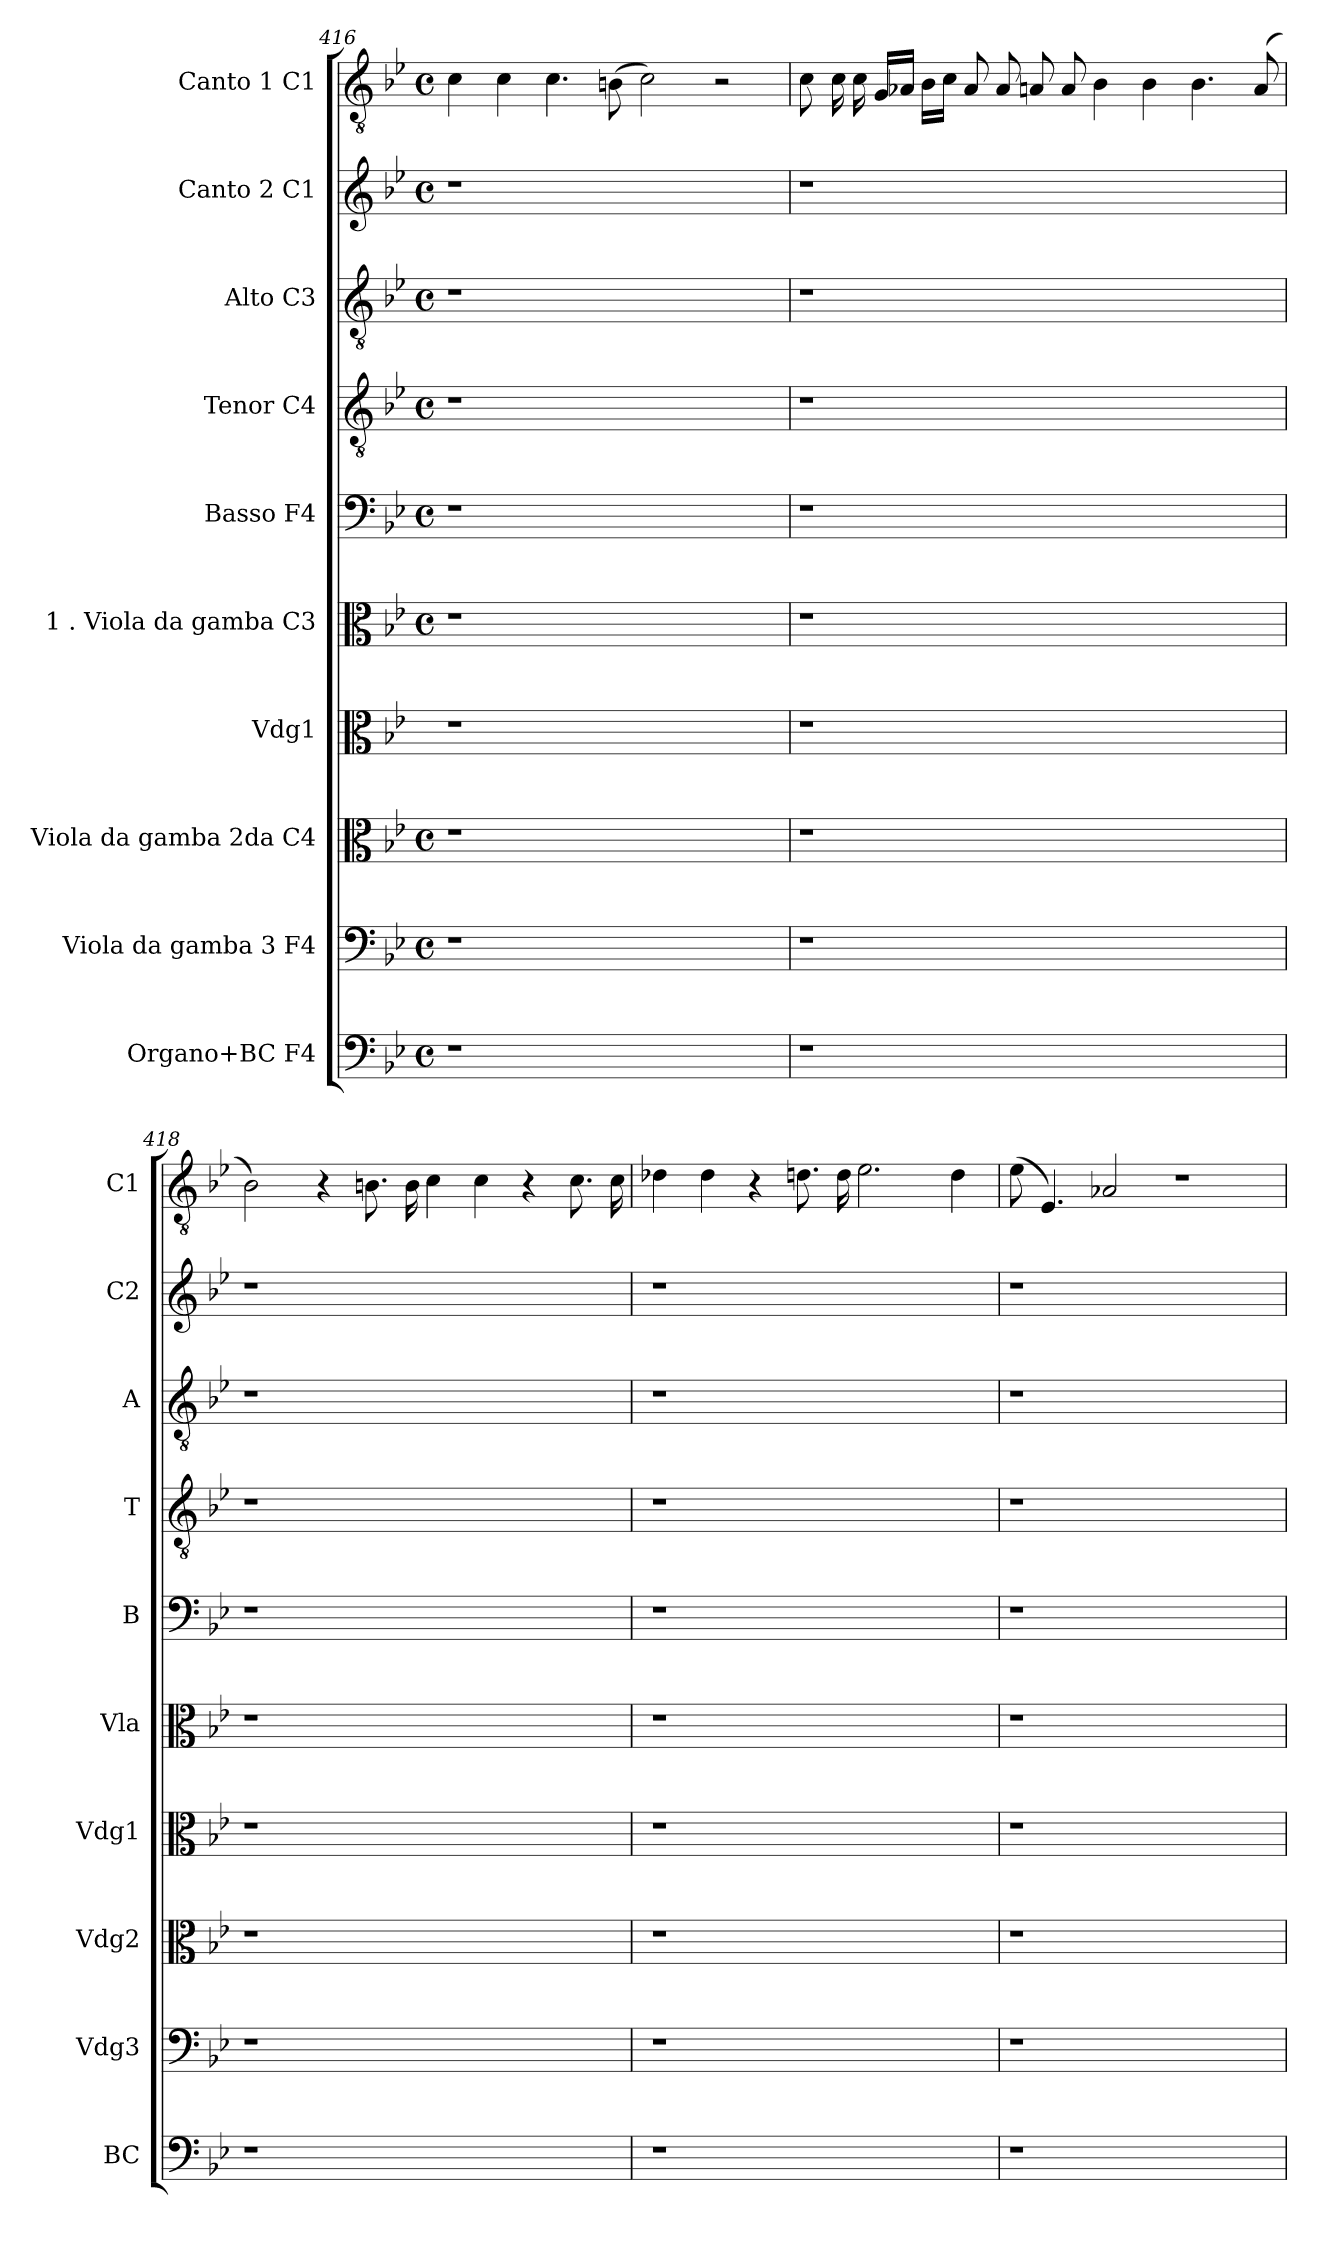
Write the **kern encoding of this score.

**kern	**kern	**kern	**kern	**kern	**kern	**kern	**kern	**kern	**kern
*part10	*part9	*part8	*part7	*part6	*part5	*part4	*part3	*part2	*part1
*staff10	*staff9	*staff8	*staff7	*staff6	*staff5	*staff4	*staff3	*staff2	*staff1
*I"Organo+BC F4	*I"Viola da gamba 3 F4	*I"Viola da gamba 2da C4	*I"Vdg1	*I"1 . Viola da gamba C3	*I"Basso F4	*I"Tenor C4	*I"Alto C3	*I"Canto 2 C1	*I"Canto 1 C1
*I'BC	*I'Vdg3	*I'Vdg2	*I'Vdg1	*I'Vla	*I'B	*I'T	*I'A	*I'C2	*I'C1
*clefF4	*clefF4	*clefC3	*clefC3	*clefC3	*clefF4	*clefGv2	*clefGv2	*clefG2	*clefGv2
*k[b-e-]	*k[b-e-]	*k[b-e-]	*k[b-e-]	*k[b-e-]	*k[b-e-]	*k[b-e-]	*k[b-e-]	*k[b-e-]	*k[b-e-]
*B-:	*B-:	*B-:	*B-:	*B-:	*B-:	*B-:	*B-:	*B-:	*B-:
*M4/4	*M4/4	*M4/4	*	*M4/4	*M4/4	*M4/4	*M4/4	*M4/4	*M4/4
*met(c)	*met(c)	*met(c)	*	*met(c)	*met(c)	*met(c)	*met(c)	*met(c)	*met(c)
=416	=416	=416	=416	=416	=416	=416	=416	=416	=416
1r	1r	1r	1r	1r	1r	1r	1r	1r	4c\
.	.	.	.	.	.	.	.	.	4c\
.	.	.	.	.	.	.	.	.	4.c\
.	.	.	.	.	.	.	.	.	(>8Bn\
1ryy	1ryy	1ryy	1ryy	1ryy	1ryy	1ryy	1ryy	1ryy	2c\)
.	.	.	.	.	.	.	.	.	2r
!!LO:LB:g=z
=417	=417	=417	=417	=417	=417	=417	=417	=417	=417
1r	1r	1r	1r	1r	1r	1r	1r	1r	8c\
.	.	.	.	.	.	.	.	.	16c\
.	.	.	.	.	.	.	.	.	16c\
.	.	.	.	.	.	.	.	.	16G/LL
.	.	.	.	.	.	.	.	.	16A-X/JJ
.	.	.	.	.	.	.	.	.	16B-\LL
.	.	.	.	.	.	.	.	.	16c\JJ
.	.	.	.	.	.	.	.	.	8A-/
.	.	.	.	.	.	.	.	.	8A-/
.	.	.	.	.	.	.	.	.	8An/
.	.	.	.	.	.	.	.	.	8A/
1ryy	1ryy	1ryy	1ryy	1ryy	1ryy	1ryy	1ryy	1ryy	4B-\
.	.	.	.	.	.	.	.	.	4B-\
.	.	.	.	.	.	.	.	.	4.B-\
.	.	.	.	.	.	.	.	.	(8A/
=418	=418	=418	=418	=418	=418	=418	=418	=418	=418
1r	1r	1r	1r	1r	1r	1r	1r	1r	2B-\)
.	.	.	.	.	.	.	.	.	4r
.	.	.	.	.	.	.	.	.	8.Bn\
.	.	.	.	.	.	.	.	.	16B\
1ryy	1ryy	1ryy	1ryy	1ryy	1ryy	1ryy	1ryy	1ryy	4c\
.	.	.	.	.	.	.	.	.	4c\
.	.	.	.	.	.	.	.	.	4r
.	.	.	.	.	.	.	.	.	8.c\
.	.	.	.	.	.	.	.	.	16c\
!!LO:LB:g=z
=419	=419	=419	=419	=419	=419	=419	=419	=419	=419
1r	1r	1r	1r	1r	1r	1r	1r	1r	4d-X\
.	.	.	.	.	.	.	.	.	4d-\
.	.	.	.	.	.	.	.	.	4r
.	.	.	.	.	.	.	.	.	8.dn\
.	.	.	.	.	.	.	.	.	16d\
1ryy	1ryy	1ryy	1ryy	1ryy	1ryy	1ryy	1ryy	1ryy	2.e-\
.	.	.	.	.	.	.	.	.	4d\
=420	=420	=420	=420	=420	=420	=420	=420	=420	=420
1r	1r	1r	1r	1r	1r	1r	1r	1r	(>8e-\
.	.	.	.	.	.	.	.	.	4.E-/)
.	.	.	.	.	.	.	.	.	2A-X/
1ryy	1ryy	1ryy	1ryy	1ryy	1ryy	1ryy	1ryy	1ryy	1r
=	=	=	=	=	=	=	=	=	=
*-	*-	*-	*-	*-	*-	*-	*-	*-	*-
